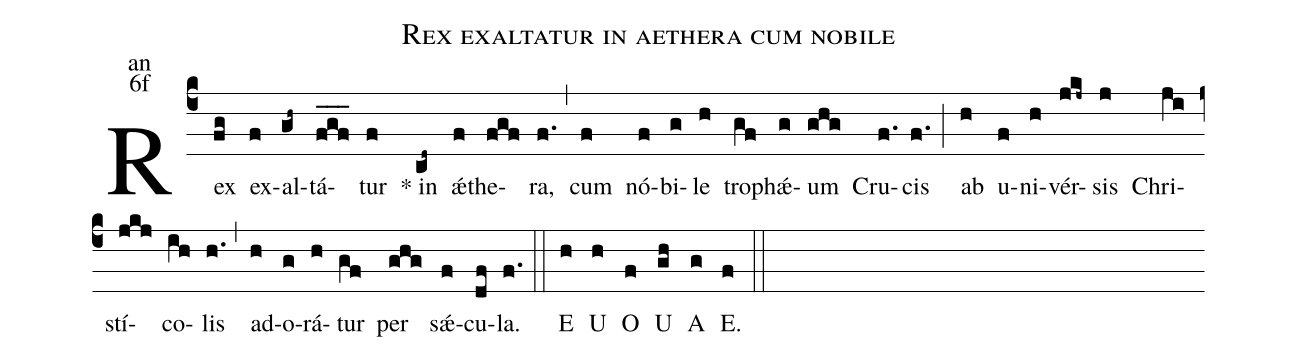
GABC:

name:Rex exaltatur in aethera cum nobile;
office-part:an;
mode:6f;
%%
(c4) Rex(fg) ex(f)al(gh~)tá(fgf___)tur(f) <sp>*</sp>
in(cd~) ǽ(f)the(fgf)ra,(f.) (,)
cum(f) nó(f)bi(g)le(h) tro(gf)phǽ(g)um(ghg) Cru(f.)cis(f.) (;)
ab(h) u(f)ni(h)vér(jkj~)sis(j) Chri(ji)stí(jkj)co(ih)lis(h.) (,)
ad(h)o(g)rá(h)tur(gf) per(ghg) sǽ(f)cu(df)la.(f.)  (::)
<eu> E(h) U(h) O(f) U(gh) A(g) E.(f) </eu> (::)
